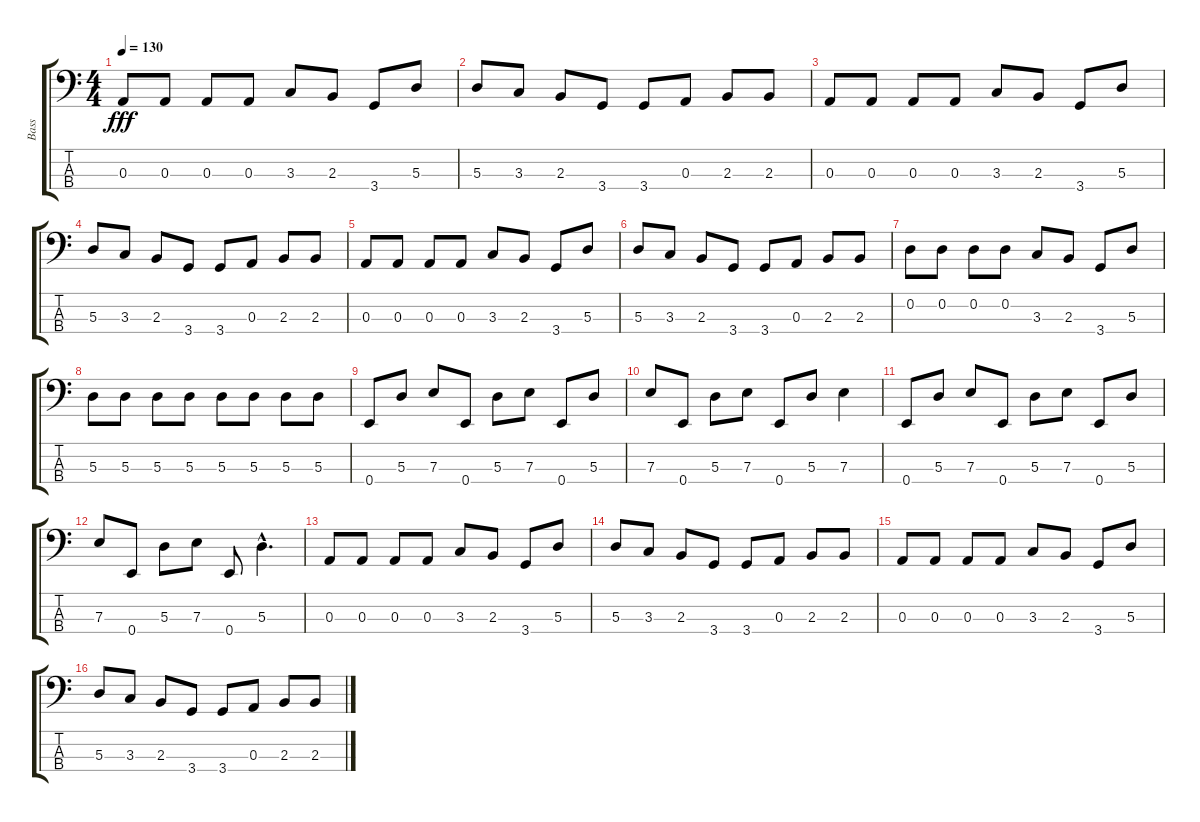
\track ("Bass" "Bass") {instrument electricbassfinger}
\staff {score tabs}
\tuning (G2 D2 A1 E1) {hide}
\ts (4 4)
\tempo 130
\clef f4
\ks c
0.3.8{dy fff} 0.3.8 0.3.8 0.3.8 3.3.8 2.3.8 3.4.8 5.3.8 |
5.3.8 3.3.8 2.3.8 3.4.8 3.4.8 0.3.8 2.3.8 2.3.8 |
0.3.8 0.3.8 0.3.8 0.3.8 3.3.8 2.3.8 3.4.8 5.3.8 |
5.3.8 3.3.8 2.3.8 3.4.8 3.4.8 0.3.8 2.3.8 2.3.8 |
0.3.8 0.3.8 0.3.8 0.3.8 3.3.8 2.3.8 3.4.8 5.3.8 |
5.3.8 3.3.8 2.3.8 3.4.8 3.4.8 0.3.8 2.3.8 2.3.8 |
0.2.8 0.2.8 0.2.8 0.2.8 3.3.8 2.3.8 3.4.8 5.3.8 |
5.3.8 5.3.8 5.3.8 5.3.8 5.3.8 5.3.8 5.3.8 5.3.8 |
0.4.8 5.3.8 7.3.8 0.4.8 5.3.8 7.3.8 0.4.8 5.3.8 |
7.3.8 0.4.8 5.3.8 7.3.8 0.4.8 5.3.8 7.3.4 |
0.4.8 5.3.8 7.3.8 0.4.8 5.3.8 7.3.8 0.4.8 5.3.8 |
7.3.8 0.4.8 5.3.8 7.3.8 0.4.8 5.3{hac}.4{d} |
0.3.8 0.3.8 0.3.8 0.3.8 3.3.8 2.3.8 3.4.8 5.3.8 |
5.3.8 3.3.8 2.3.8 3.4.8 3.4.8 0.3.8 2.3.8 2.3.8 |
0.3.8 0.3.8 0.3.8 0.3.8 3.3.8 2.3.8 3.4.8 5.3.8 |
5.3.8 3.3.8 2.3.8 3.4.8 3.4.8 0.3.8 2.3.8 2.3.8
